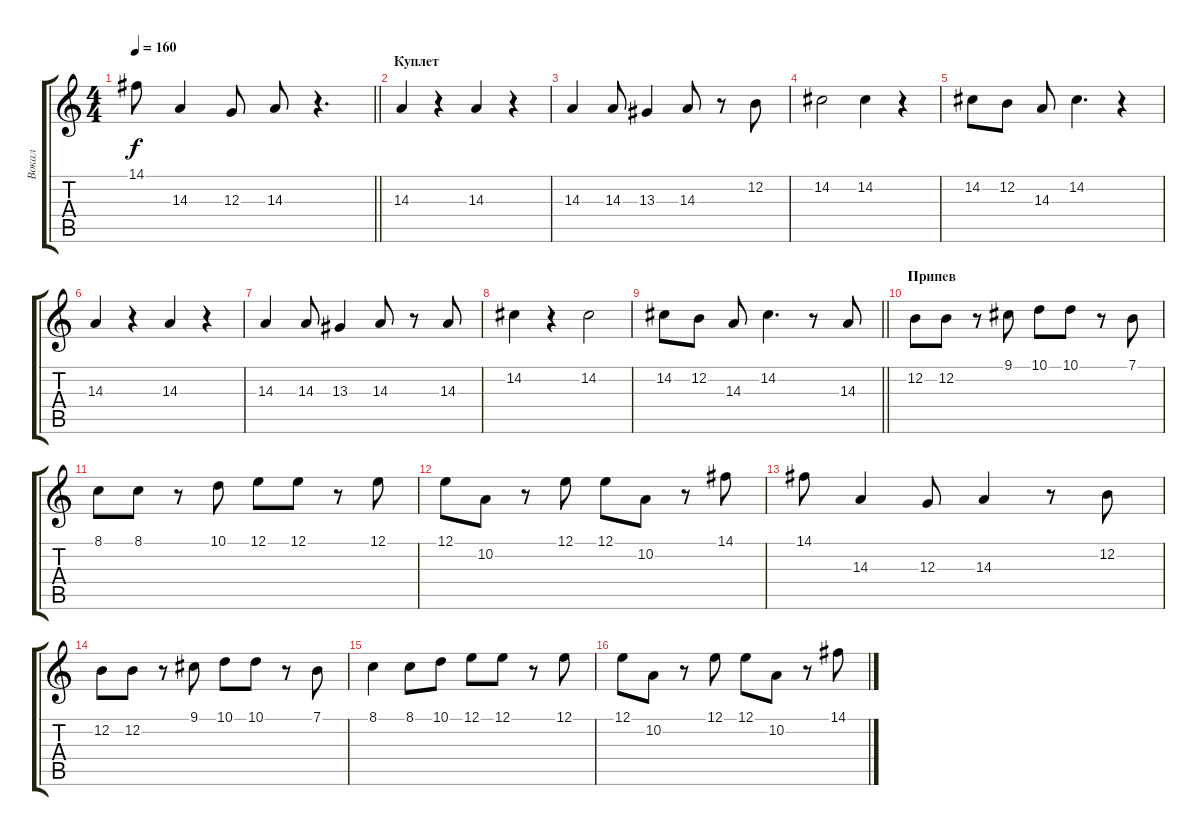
\track ("Вокал" "Вокал") {instrument flute}
\staff {score tabs}
\tuning (E4 B3 G3 D3 A2 E2) {hide}
\ts (4 4)
\tempo 160
\clef g2
\barLineRight lightlight
\ks c
14.1.8{dy f} 14.3.4 12.3.8 14.3.8 r.4{d} |
\section ("" "Куплет")
14.3.4 r.4 14.3.4 r.4 |
14.3.4 14.3.8 13.3.4 14.3.8 r.8 12.2.8 |
14.2.2 14.2.4 r.4 |
14.2.8 12.2.8 14.3.8 14.2.4{d} r.4 |
14.3.4 r.4 14.3.4 r.4 |
14.3.4 14.3.8 13.3.4 14.3.8 r.8 14.3.8 |
14.2.4 r.4 14.2.2 |
\barLineRight lightlight
14.2.8 12.2.8 14.3.8 14.2.4{d} r.8 14.3.8 |
\section ("" "Припев")
12.2.8 12.2.8 r.8 9.1.8 10.1.8 10.1.8 r.8 7.1.8 |
8.1.8 8.1.8 r.8 10.1.8 12.1.8 12.1.8 r.8 12.1.8 |
12.1.8 10.2.8 r.8 12.1.8 12.1.8 10.2.8 r.8 14.1.8 |
14.1.8 14.3.4 12.3.8 14.3.4 r.8 12.2.8 |
12.2.8 12.2.8 r.8 9.1.8 10.1.8 10.1.8 r.8 7.1.8 |
8.1.4 8.1.8 10.1.8 12.1.8 12.1.8 r.8 12.1.8 |
12.1.8 10.2.8 r.8 12.1.8 12.1.8 10.2.8 r.8 14.1.8
